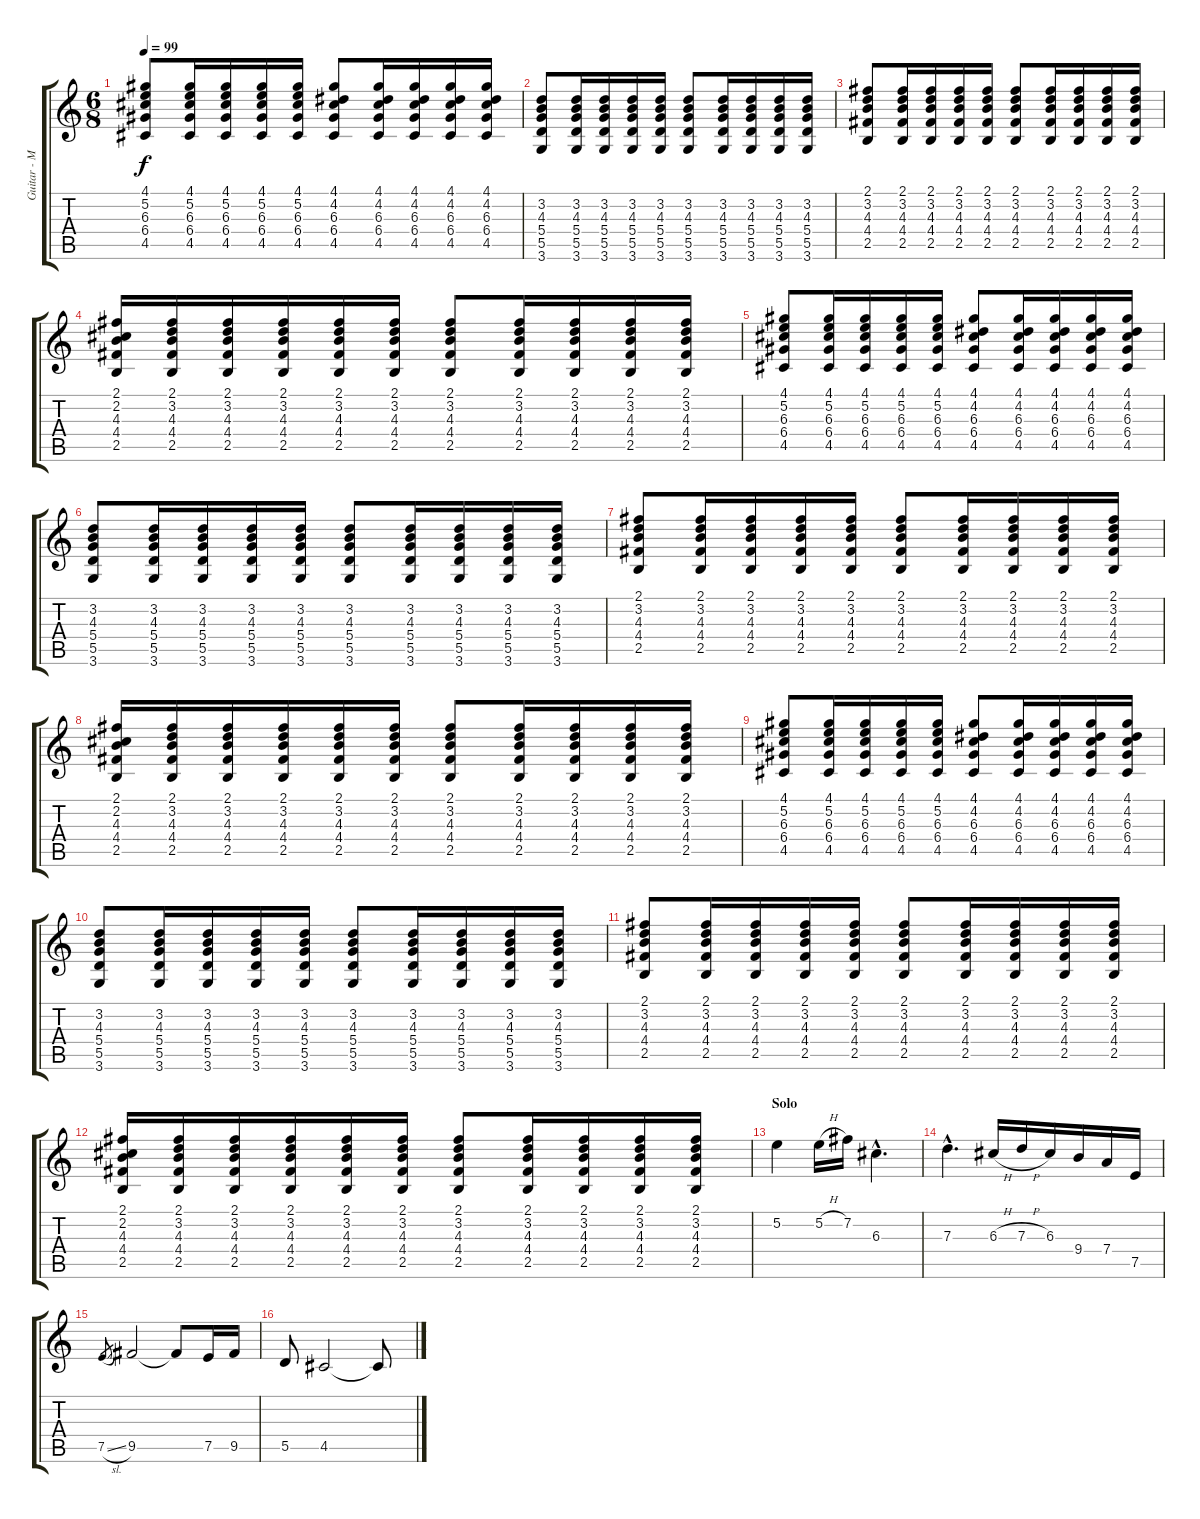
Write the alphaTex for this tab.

\track ("Guitar - Mikael Åkerfeldt" "Guitar - M") {instrument overdrivenguitar}
\staff {score tabs}
\tuning (E4 B3 G3 D3 A2 E2) {hide}
\ts (6 8)
\tempo 99
\clef g2
\ks c
(4.1 5.2 6.3 6.4 4.5).8{dy f} (4.1 5.2 6.3 6.4 4.5).16 (4.1 5.2 6.3 6.4 4.5).16 (4.1 5.2 6.3 6.4 4.5).16 (4.1 5.2 6.3 6.4 4.5).16 (4.1 4.2 6.3 6.4 4.5).8 (4.1 4.2 6.3 6.4 4.5).16 (4.1 4.2 6.3 6.4 4.5).16 (4.1 4.2 6.3 6.4 4.5).16 (4.1 4.2 6.3 6.4 4.5).16 |
(3.2 4.3 5.4 5.5 3.6).8 (3.2 4.3 5.4 5.5 3.6).16 (3.2 4.3 5.4 5.5 3.6).16 (3.2 4.3 5.4 5.5 3.6).16 (3.2 4.3 5.4 5.5 3.6).16 (3.2 4.3 5.4 5.5 3.6).8 (3.2 4.3 5.4 5.5 3.6).16 (3.2 4.3 5.4 5.5 3.6).16 (3.2 4.3 5.4 5.5 3.6).16 (3.2 4.3 5.4 5.5 3.6).16 |
(2.1 3.2 4.3 4.4 2.5).8 (2.1 3.2 4.3 4.4 2.5).16 (2.1 3.2 4.3 4.4 2.5).16 (2.1 3.2 4.3 4.4 2.5).16 (2.1 3.2 4.3 4.4 2.5).16 (2.1 3.2 4.3 4.4 2.5).8 (2.1 3.2 4.3 4.4 2.5).16 (2.1 3.2 4.3 4.4 2.5).16 (2.1 3.2 4.3 4.4 2.5).16 (2.1 3.2 4.3 4.4 2.5).16 |
(2.1 2.2 4.3 4.4 2.5).16 (2.1 3.2 4.3 4.4 2.5).16 (2.1 3.2 4.3 4.4 2.5).16 (2.1 3.2 4.3 4.4 2.5).16 (2.1 3.2 4.3 4.4 2.5).16 (2.1 3.2 4.3 4.4 2.5).16 (2.1 3.2 4.3 4.4 2.5).8 (2.1 3.2 4.3 4.4 2.5).16 (2.1 3.2 4.3 4.4 2.5).16 (2.1 3.2 4.3 4.4 2.5).16 (2.1 3.2 4.3 4.4 2.5).16 |
(4.1 5.2 6.3 6.4 4.5).8 (4.1 5.2 6.3 6.4 4.5).16 (4.1 5.2 6.3 6.4 4.5).16 (4.1 5.2 6.3 6.4 4.5).16 (4.1 5.2 6.3 6.4 4.5).16 (4.1 4.2 6.3 6.4 4.5).8 (4.1 4.2 6.3 6.4 4.5).16 (4.1 4.2 6.3 6.4 4.5).16 (4.1 4.2 6.3 6.4 4.5).16 (4.1 4.2 6.3 6.4 4.5).16 |
(3.2 4.3 5.4 5.5 3.6).8 (3.2 4.3 5.4 5.5 3.6).16 (3.2 4.3 5.4 5.5 3.6).16 (3.2 4.3 5.4 5.5 3.6).16 (3.2 4.3 5.4 5.5 3.6).16 (3.2 4.3 5.4 5.5 3.6).8 (3.2 4.3 5.4 5.5 3.6).16 (3.2 4.3 5.4 5.5 3.6).16 (3.2 4.3 5.4 5.5 3.6).16 (3.2 4.3 5.4 5.5 3.6).16 |
(2.1 3.2 4.3 4.4 2.5).8 (2.1 3.2 4.3 4.4 2.5).16 (2.1 3.2 4.3 4.4 2.5).16 (2.1 3.2 4.3 4.4 2.5).16 (2.1 3.2 4.3 4.4 2.5).16 (2.1 3.2 4.3 4.4 2.5).8 (2.1 3.2 4.3 4.4 2.5).16 (2.1 3.2 4.3 4.4 2.5).16 (2.1 3.2 4.3 4.4 2.5).16 (2.1 3.2 4.3 4.4 2.5).16 |
(2.1 2.2 4.3 4.4 2.5).16 (2.1 3.2 4.3 4.4 2.5).16 (2.1 3.2 4.3 4.4 2.5).16 (2.1 3.2 4.3 4.4 2.5).16 (2.1 3.2 4.3 4.4 2.5).16 (2.1 3.2 4.3 4.4 2.5).16 (2.1 3.2 4.3 4.4 2.5).8 (2.1 3.2 4.3 4.4 2.5).16 (2.1 3.2 4.3 4.4 2.5).16 (2.1 3.2 4.3 4.4 2.5).16 (2.1 3.2 4.3 4.4 2.5).16 |
(4.1 5.2 6.3 6.4 4.5).8 (4.1 5.2 6.3 6.4 4.5).16 (4.1 5.2 6.3 6.4 4.5).16 (4.1 5.2 6.3 6.4 4.5).16 (4.1 5.2 6.3 6.4 4.5).16 (4.1 4.2 6.3 6.4 4.5).8 (4.1 4.2 6.3 6.4 4.5).16 (4.1 4.2 6.3 6.4 4.5).16 (4.1 4.2 6.3 6.4 4.5).16 (4.1 4.2 6.3 6.4 4.5).16 |
(3.2 4.3 5.4 5.5 3.6).8 (3.2 4.3 5.4 5.5 3.6).16 (3.2 4.3 5.4 5.5 3.6).16 (3.2 4.3 5.4 5.5 3.6).16 (3.2 4.3 5.4 5.5 3.6).16 (3.2 4.3 5.4 5.5 3.6).8 (3.2 4.3 5.4 5.5 3.6).16 (3.2 4.3 5.4 5.5 3.6).16 (3.2 4.3 5.4 5.5 3.6).16 (3.2 4.3 5.4 5.5 3.6).16 |
(2.1 3.2 4.3 4.4 2.5).8 (2.1 3.2 4.3 4.4 2.5).16 (2.1 3.2 4.3 4.4 2.5).16 (2.1 3.2 4.3 4.4 2.5).16 (2.1 3.2 4.3 4.4 2.5).16 (2.1 3.2 4.3 4.4 2.5).8 (2.1 3.2 4.3 4.4 2.5).16 (2.1 3.2 4.3 4.4 2.5).16 (2.1 3.2 4.3 4.4 2.5).16 (2.1 3.2 4.3 4.4 2.5).16 |
(2.1 2.2 4.3 4.4 2.5).16 (2.1 3.2 4.3 4.4 2.5).16 (2.1 3.2 4.3 4.4 2.5).16 (2.1 3.2 4.3 4.4 2.5).16 (2.1 3.2 4.3 4.4 2.5).16 (2.1 3.2 4.3 4.4 2.5).16 (2.1 3.2 4.3 4.4 2.5).8 (2.1 3.2 4.3 4.4 2.5).16 (2.1 3.2 4.3 4.4 2.5).16 (2.1 3.2 4.3 4.4 2.5).16 (2.1 3.2 4.3 4.4 2.5).16 |
\section ("" "Solo")
5.2.4{volume 16} 5.2{h}.16 7.2.16 6.3{hac}.4{d} |
7.3{hac}.4{d} 6.3{h}.16 7.3{h}.16 6.3.16 9.4.16 7.4.16 7.5.16 |
7.5{sl}.8{gr} 9.5.2 9.5{t}.8 7.5.16 9.5.16 |
5.5.8 4.5.2 4.5{t}.8
